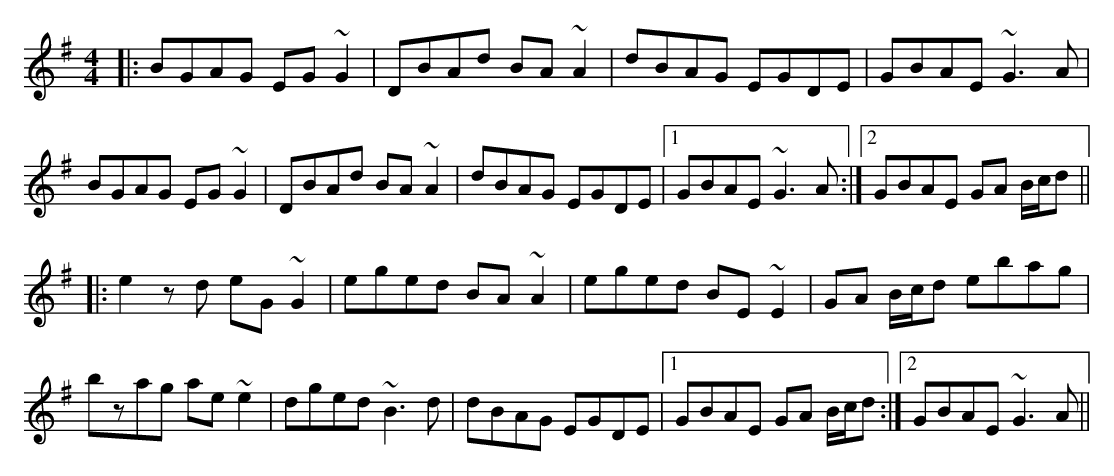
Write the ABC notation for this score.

X:1
M:4/4
K:G
|:BGAG EG~G2|DBAd BA~A2|dBAG EGDE|GBAE ~G3A|
BGAG EG~G2|DBAd BA~A2|dBAG EGDE|1 GBAE ~G3A:|2 GBAE GA B/c/d||
|:e2zd eG~G2|eged BA~A2|eged BE~E2|GA B/c/d ebag|
bzag ae~e2|dged ~B3d|dBAG EGDE|1 GBAE GA B/c/d:|2 GBAE ~G3A||
